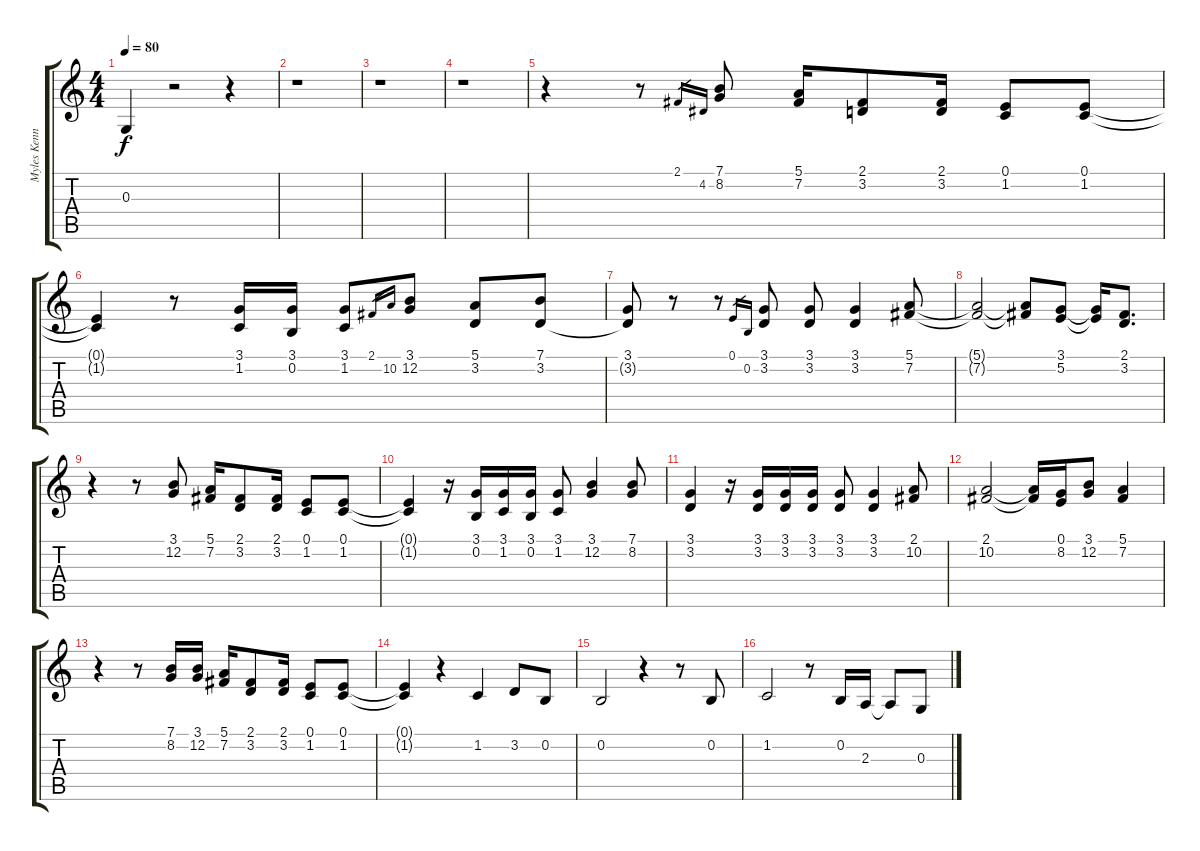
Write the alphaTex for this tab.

\track ("Myles Kennedy Voice" "Myles Kenn") {instrument clarinet}
\staff {score tabs}
\tuning (E4 B3 G3 D3 A2 E2) {hide}
\ts (4 4)
\tempo 80
\clef g2
\ks c
0.3{t}.4{dy f} r.2 r.4 |
r.1 |
r.1 |
r.1 |
r.4 r.8 2.1.16{gr} 4.2.16{gr} (7.1 8.2).8 (5.1 7.2).16 (2.1 3.2).8 (2.1 3.2).16 (0.1 1.2).8 (0.1 1.2).8 |
(0.1{t} 1.2{t}).4 r.8 (3.1 1.2).16 (3.1 0.2).16 (3.1 1.2).8 2.1.16{gr} 10.2.16{gr} (3.1 12.2).8 (5.1 3.2).8 (7.1 3.2).8 |
(3.1 3.2{t}).8 r.8 r.8 0.1.16{gr} 0.2.16{gr} (3.1 3.2).8 (3.1 3.2).8 (3.1 3.2).4 (5.1 7.2).8 |
(5.1{t} 7.2{t}).2 (5.1{t} 7.2{t}).8 (3.1 5.2).8 (3.1{t} 5.2{t}).16 (2.1 3.2).8{d} |
r.4 r.8 (3.1 12.2).8 (5.1 7.2).16 (2.1 3.2).8 (2.1 3.2).16 (0.1 1.2).8 (0.1 1.2).8 |
(0.1{t} 1.2{t}).4 r.16 (3.1 0.2).16 (3.1 1.2).16 (3.1 0.2).16 (3.1 1.2).8 (3.1 12.2).4 (7.1 8.2).8 |
(3.1 3.2).4 r.16 (3.1 3.2).16 (3.1 3.2).16 (3.1 3.2).16 (3.1 3.2).8 (3.1 3.2).4 (2.1 10.2).8 |
(2.1 10.2).2 (2.1{t} 10.2{t}).16 (0.1 8.2).16 (3.1 12.2).8 (5.1 7.2).4 |
r.4 r.8 (7.1 8.2).16 (3.1 12.2).16 (5.1 7.2).16 (2.1 3.2).8 (2.1 3.2).16 (0.1 1.2).8 (0.1 1.2).8 |
(0.1{t} 1.2{t}).4 r.4 1.2.4 3.2.8 0.2.8 |
0.2.2 r.4 r.8 0.2.8 |
1.2.2 r.8 0.2.16 2.3.16 2.3{t}.8 0.3.8
